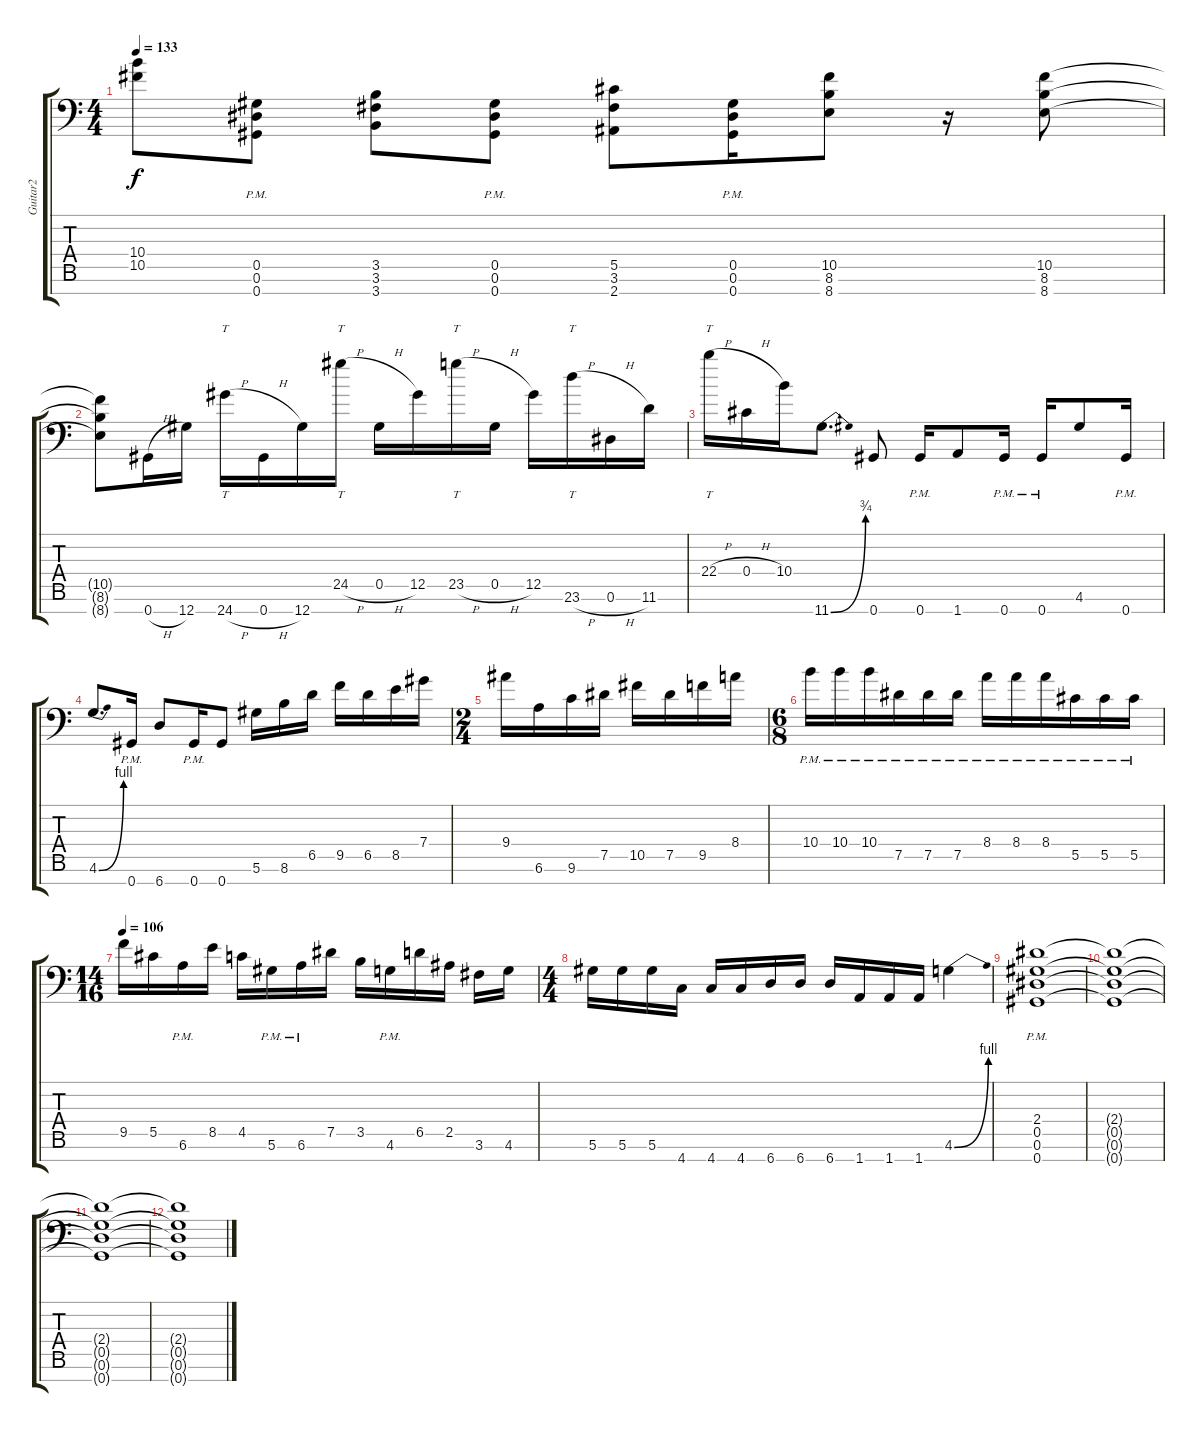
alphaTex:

\track ("Guitar2" "Guitar2") {instrument distortionguitar}
\staff {score tabs}
\tuning (Eb4 Bb3 Gb3 Db3 Ab2 Eb2 Ab1) {hide}
\ts (4 4)
\tempo 133
\clef f4
\ks c
(10.4{t} 10.5{t}).8{dy f} (0.5{pm} 0.6{pm} 0.7{pm}).8 (3.5 3.6 3.7).8 (0.5{pm} 0.6{pm} 0.7{pm}).8 (5.5 3.6 2.7).8 (0.5{pm} 0.6{pm} 0.7{pm}).16 (10.5 8.6 8.7).8 r.16 (10.5 8.6 8.7).8 |
(10.5{t} 8.6{t} 8.7{t}).8 0.7{h}.16 12.7.16 24.7{h}.16{tt} 0.7{h}.16 12.7.16 24.5{h}.16{tt} 0.5{h}.16 12.5.16 23.5{h}.16{tt} 0.5{h}.16 12.5.16 23.6{h}.16{tt} 0.6{h}.16 11.6.16 |
22.4{h}.16{tt} 0.4{h}.16 10.4.16 11.7{be (bend 0 0 60 3)}.8{d} 0.7.8 0.7{pm}.16 1.7.8 0.7{pm}.16 0.7{pm}.16 4.6.8 0.7{pm}.16 |
4.6{be (bend 0 0 60 4)}.8{d} 0.7{pm}.16 6.7.8 0.7{pm}.16 0.7.8 5.6.16 8.6.16 6.5.16 9.5.16 6.5.16 8.5.16 7.4.16 |
\ts (2 4)
9.4.16 6.6.16 9.6.16 7.5.16 10.5.16 7.5.16 9.5.16 8.4.16 |
\ts (6 8)
10.4{pm}.16 10.4{pm}.16 10.4{pm}.16 7.5{pm}.16 7.5{pm}.16 7.5{pm}.16 8.4{pm}.16 8.4{pm}.16 8.4{pm}.16 5.5{pm}.16 5.5{pm}.16 5.5{pm}.16 |
\ts (14 16)
\tempo 106
9.5.16 5.5.16 6.6{pm}.16 8.5.16 4.5.16 5.6{pm}.16 6.6{pm}.16 7.5.16 3.5.16 4.6{pm}.16 6.5.16 2.5.16 3.6.16 4.6.16 |
\ts (4 4)
5.6.16 5.6.16 5.6.16 4.7.16 4.7.16 4.7.16 6.7.16 6.7.16 6.7.16 1.7.16 1.7.16 1.7.16 4.6{be (bend 0 0 60 4)}.4 |
(2.4{pm} 0.5{pm} 0.6 0.7).1 |
(2.4{t} 0.5{t} 0.6{t} 0.7{t}).1 |
(2.4{t} 0.5{t} 0.6{t} 0.7{t}).1 |
(2.4{t} 0.5{t} 0.6{t} 0.7{t}).1
